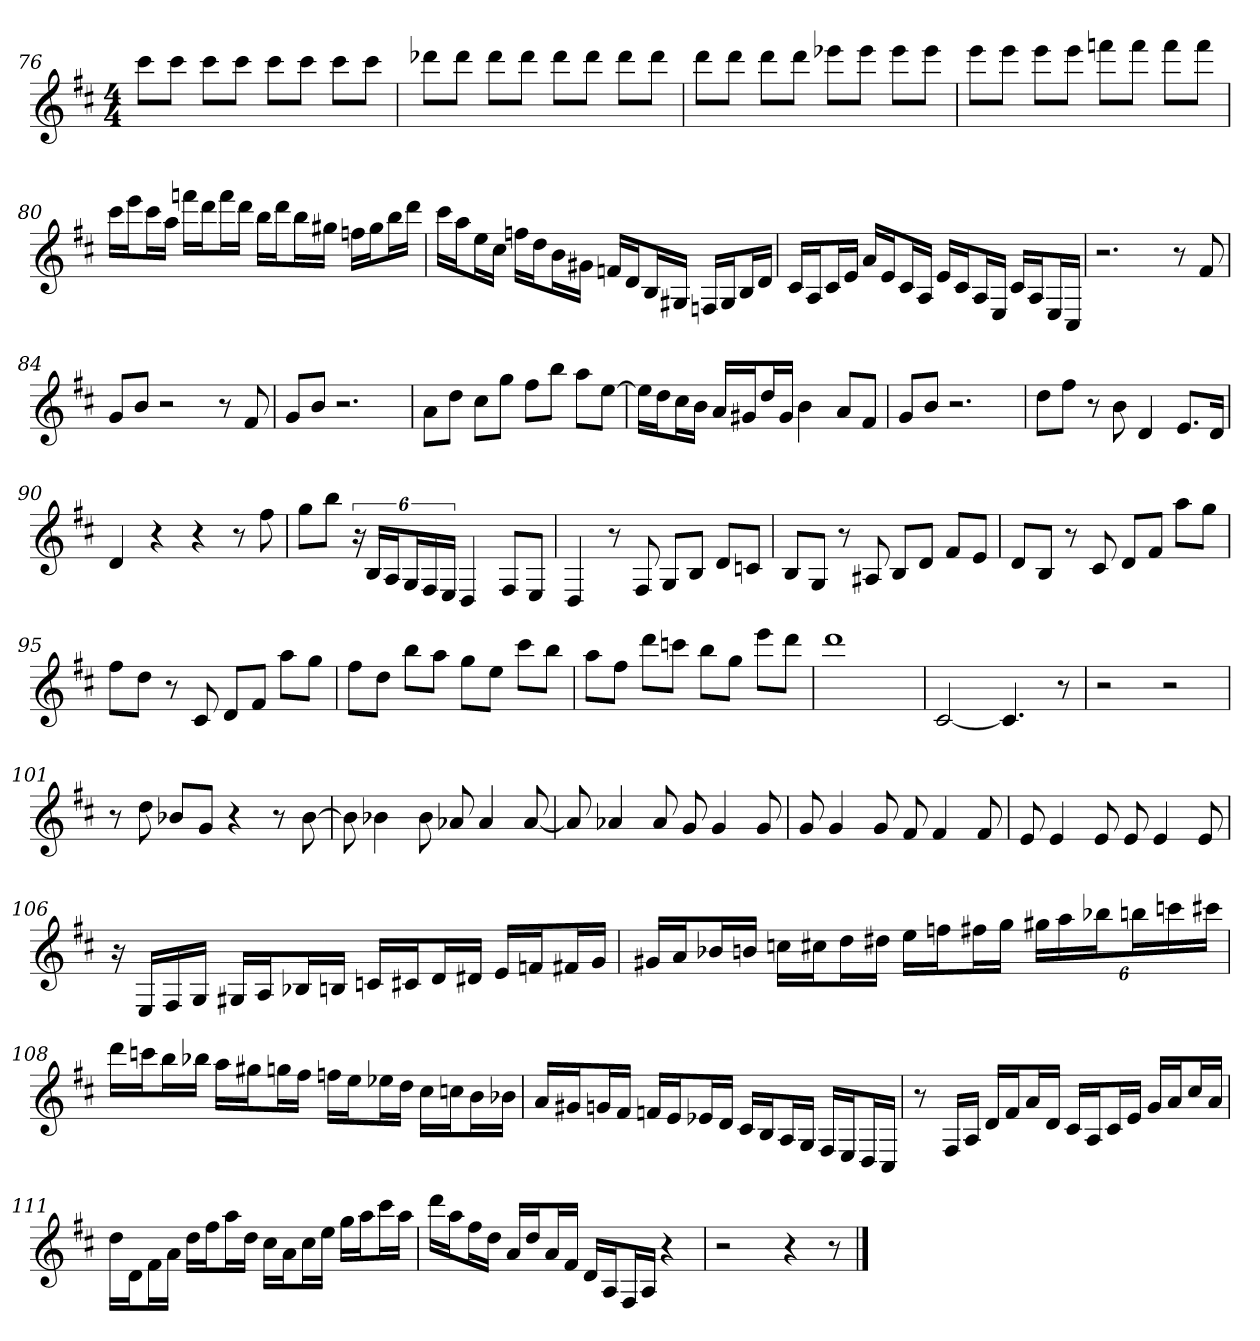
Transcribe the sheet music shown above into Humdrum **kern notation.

**kern
*part1
*staff1
*clefG2
*k[f#c#]
*M4/4
=76
8ccc#\L
8ccc#\J
8ccc#\L
8ccc#\J
8ccc#\L
8ccc#\J
8ccc#\L
8ccc#\J
=77
8ddd-X\L
8ddd-\J
8ddd-\L
8ddd-\J
8ddd-\L
8ddd-\J
8ddd-\L
8ddd-\J
=78
8ddd\L
8ddd\J
8ddd\L
8ddd\J
8eee-X\L
8eee-\J
8eee-\L
8eee-\J
=79
8eee\L
8eee\J
8eee\L
8eee\J
8fffn\L
8fff\J
8fff\L
8fff\J
=80
16ccc#\LL
16eee\J
16ccc#\L
16aa\JJ
16fffn\LL
16ddd\J
16fff\L
16ddd\JJ
16bb\LL
16ddd\J
16bb\L
16gg#X\JJ
16ffn\LL
16gg#\J
16bb\L
16ddd\JJ
=81
16ccc#\LL
16aa\J
16ee\L
16cc#\JJ
16ffn\LL
16dd\J
16b\L
16g#X\JJ
16fn/LL
16d/J
16B/L
16G#X/JJ
16Fn/LL
16G#/J
16B/L
16d/JJ
=82
16c#/LL
16A/J
16c#/L
16e/JJ
16a/LL
16e/J
16c#/L
16A/JJ
16e/LL
16c#/J
16A/L
16E/JJ
16c#/LL
16A/J
16E/L
16C#/JJ
=83
2.r
8r
8f#
=84
8g/L
8b/J
2r
8r
8f#
=85
8g/L
8b/J
2.r
=86
8a\L
8dd\J
8cc#\L
8gg\J
8ff#\L
8bb\J
8aa\L
[8ee\J
=87
16ee\LL]
16dd\J
16cc#\L
16b\JJ
16a/LL
16g#X/J
16dd/L
16g#/JJ
4b
8a/L
8f#/J
=88
8g/L
8b/J
2.r
=89
8dd\L
8ff#\J
8r
8b
4d
8.e/L
16d/Jk
=90
4d
4r
4r
8r
8ff#
=91
8gg\L
8bb\J
24r
24B/LL
24A/J
24G/L
24F#/
24E/JJ
4D
8F#/L
8E/J
=92
4D
8r
8F#
8G/L
8B/J
8d/L
8cn/J
=93
8B/L
8G/J
8r
8A#X
8B/L
8d/J
8f#/L
8e/J
=94
8d/L
8B/J
8r
8c#
8d/L
8f#/J
8aa\L
8gg\J
=95
8ff#\L
8dd\J
8r
8c#
8d/L
8f#/J
8aa\L
8gg\J
=96
8ff#\L
8dd\J
8bb\L
8aa\J
8gg\L
8ee\J
8ccc#\L
8bb\J
=97
8aa\L
8ff#\J
8ddd\L
8cccn\J
8bb\L
8gg\J
8eee\L
8ddd\J
=98
1ddd
=99
[2c#
4.c#]
8r
=100
2r
2r
=101
8r
8dd
8b-X/L
8g/J
4r
8r
[8b-
=102
8b-]
4b-X
8b-
8a-X
4a-
[8a-
=103
8a-]
4a-X
8a-
8g
4g
8g
=104
8g
4g
8g
8f#
4f#
8f#
=105
8e
4e
8e
8e
4e
8e
=106
16r
16E/LL
16F#/
16G/JJ
16G#X/LL
16A/J
16B-X/L
16Bn/JJ
16cn/LL
16c#X/J
16d/L
16d#X/JJ
16e/LL
16fn/J
16f#X/L
16g/JJ
=107
16g#X/LL
16a/J
16b-X/L
16bn/JJ
16ccn\LL
16cc#X\J
16dd\L
16dd#X\JJ
16ee\LL
16ffn\J
16ff#X\L
16gg\JJ
24gg#X\LL
24aa\
24bb-X\J
24bbn\L
24cccn\
24ccc#X\JJ
=108
16ddd\LL
16cccn\J
16bb\L
16bb-X\JJ
16aa\LL
16gg#X\J
16ggn\L
16ff#\JJ
16ffn\LL
16ee\J
16ee-X\L
16dd\JJ
16cc#\LL
16ccn\J
16b\L
16b-X\JJ
=109
16a/LL
16g#X/J
16gn/L
16f#/JJ
16fn/LL
16e/J
16e-X/L
16d/JJ
16c#/LL
16B/J
16A/L
16G/JJ
16F#/LL
16E/J
16D/L
16C#/JJ
=110
8r
16F#/LL
16A/JJ
16d/LL
16f#/J
16a/L
16d/JJ
16c#/LL
16A/J
16c#/L
16e/JJ
16g/LL
16a/J
16cc#/L
16a/JJ
=111
16dd\LL
16d\J
16f#\L
16a\JJ
16dd\LL
16ff#\J
16aa\L
16dd\JJ
16cc#\LL
16a\J
16cc#\L
16ee\JJ
16gg\LL
16aa\J
16ccc#\L
16aa\JJ
=112
16ddd\LL
16aa\J
16ff#\L
16dd\JJ
16a/LL
16dd/J
16a/L
16f#/JJ
16d/LL
16A/J
16F#/L
16A/JJ
4r
=113
2r
4r
8r
==
*-
